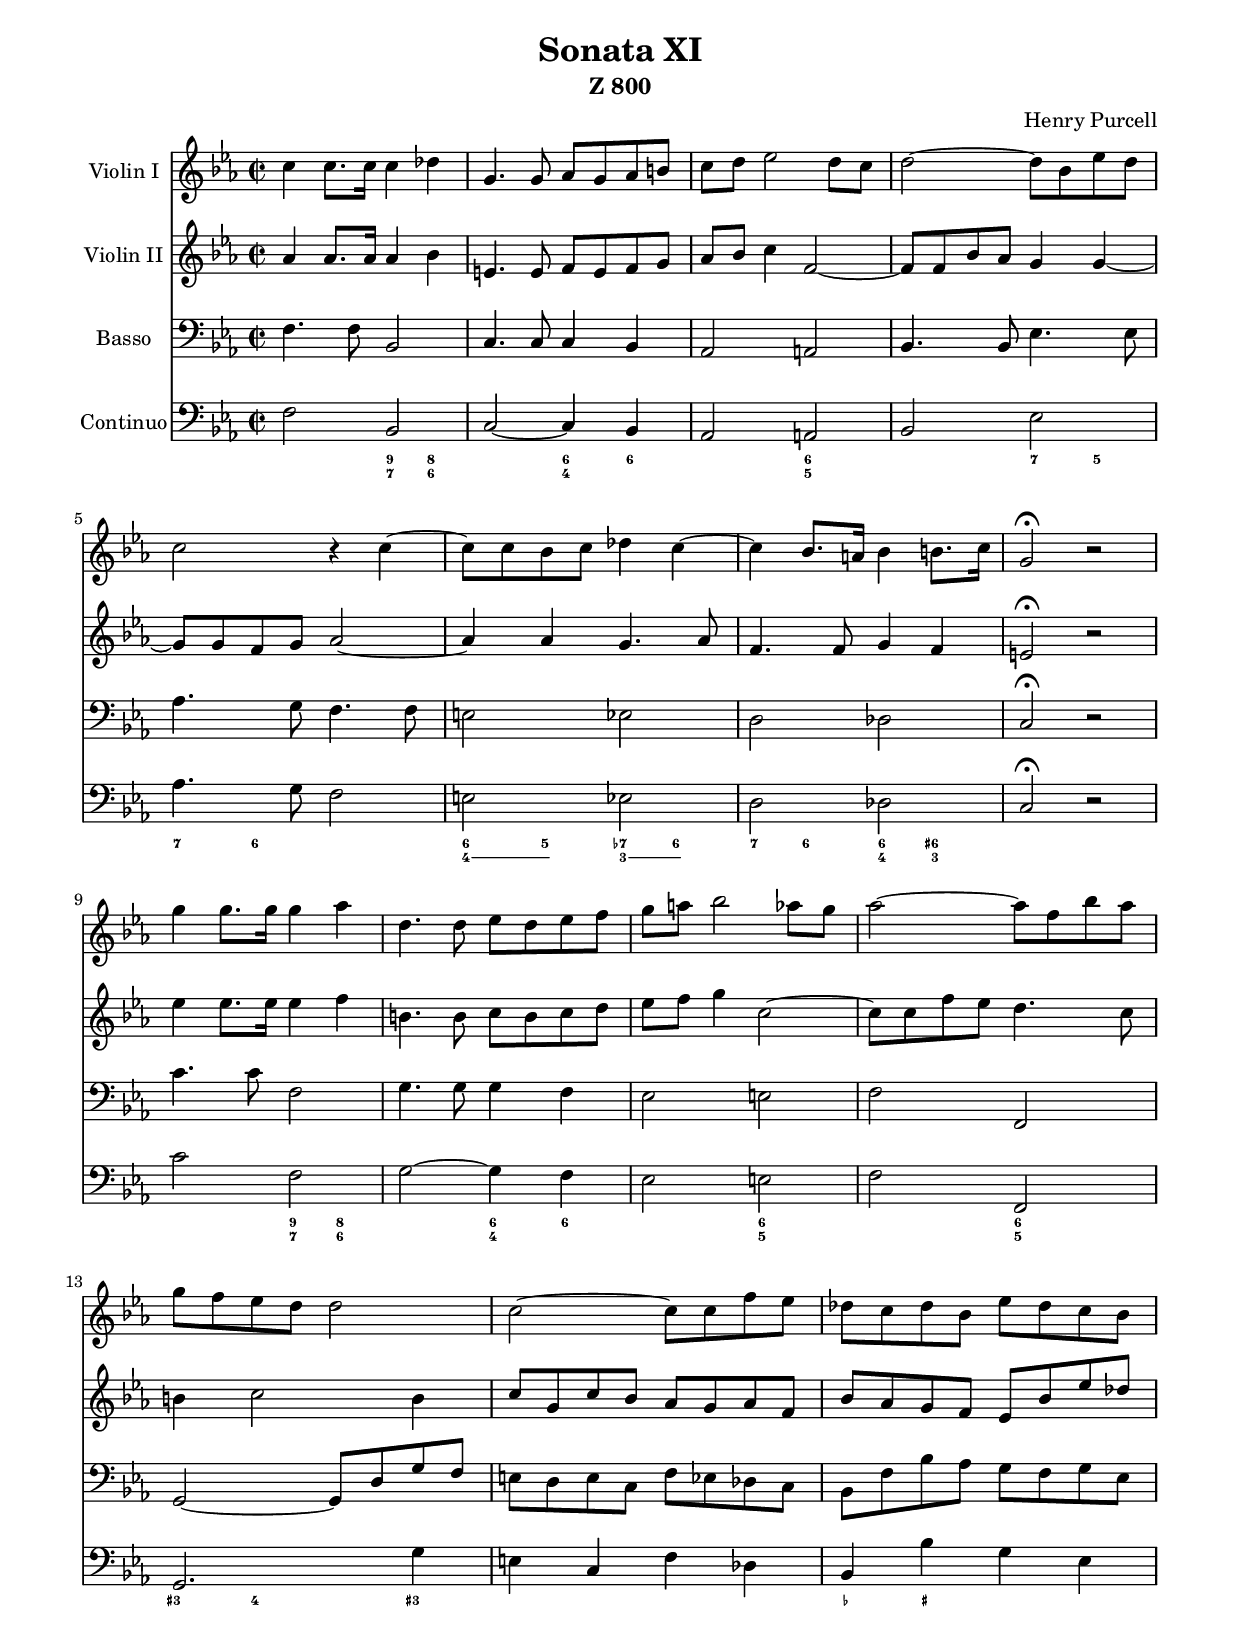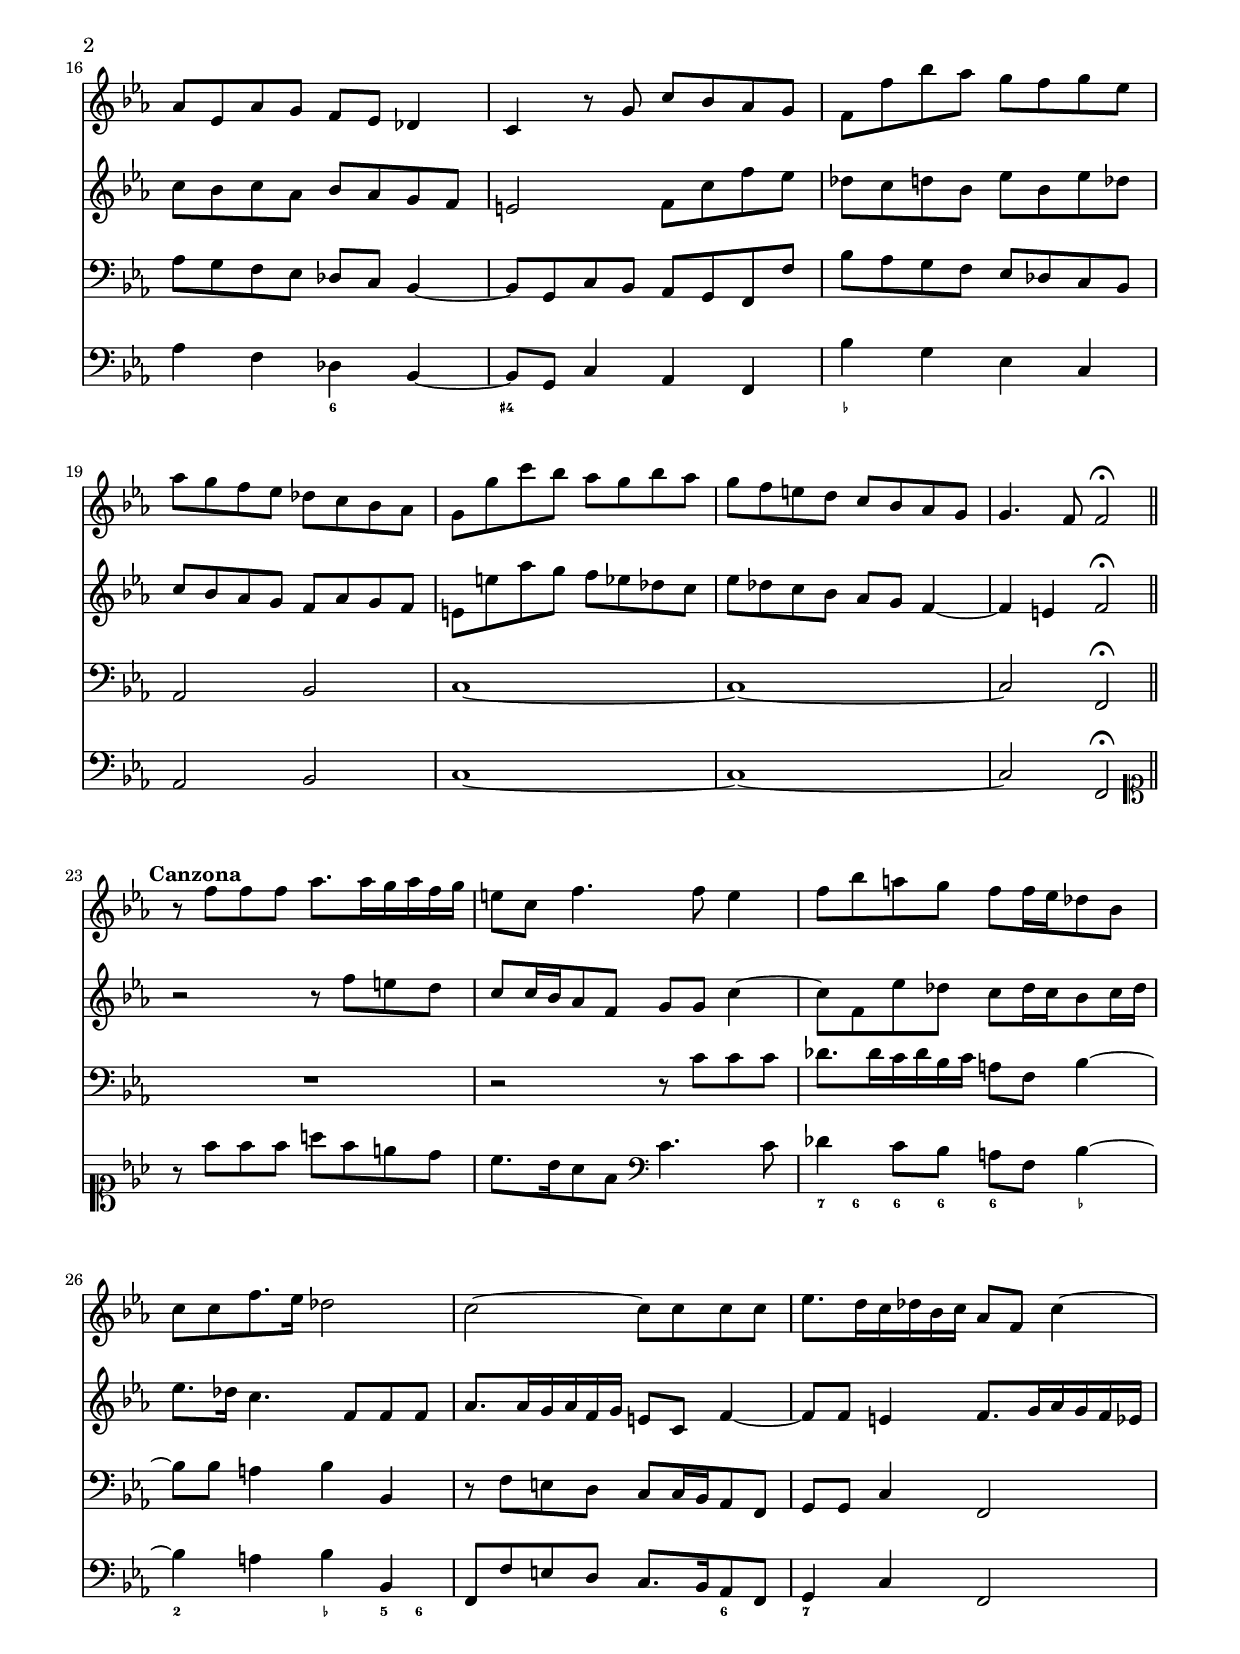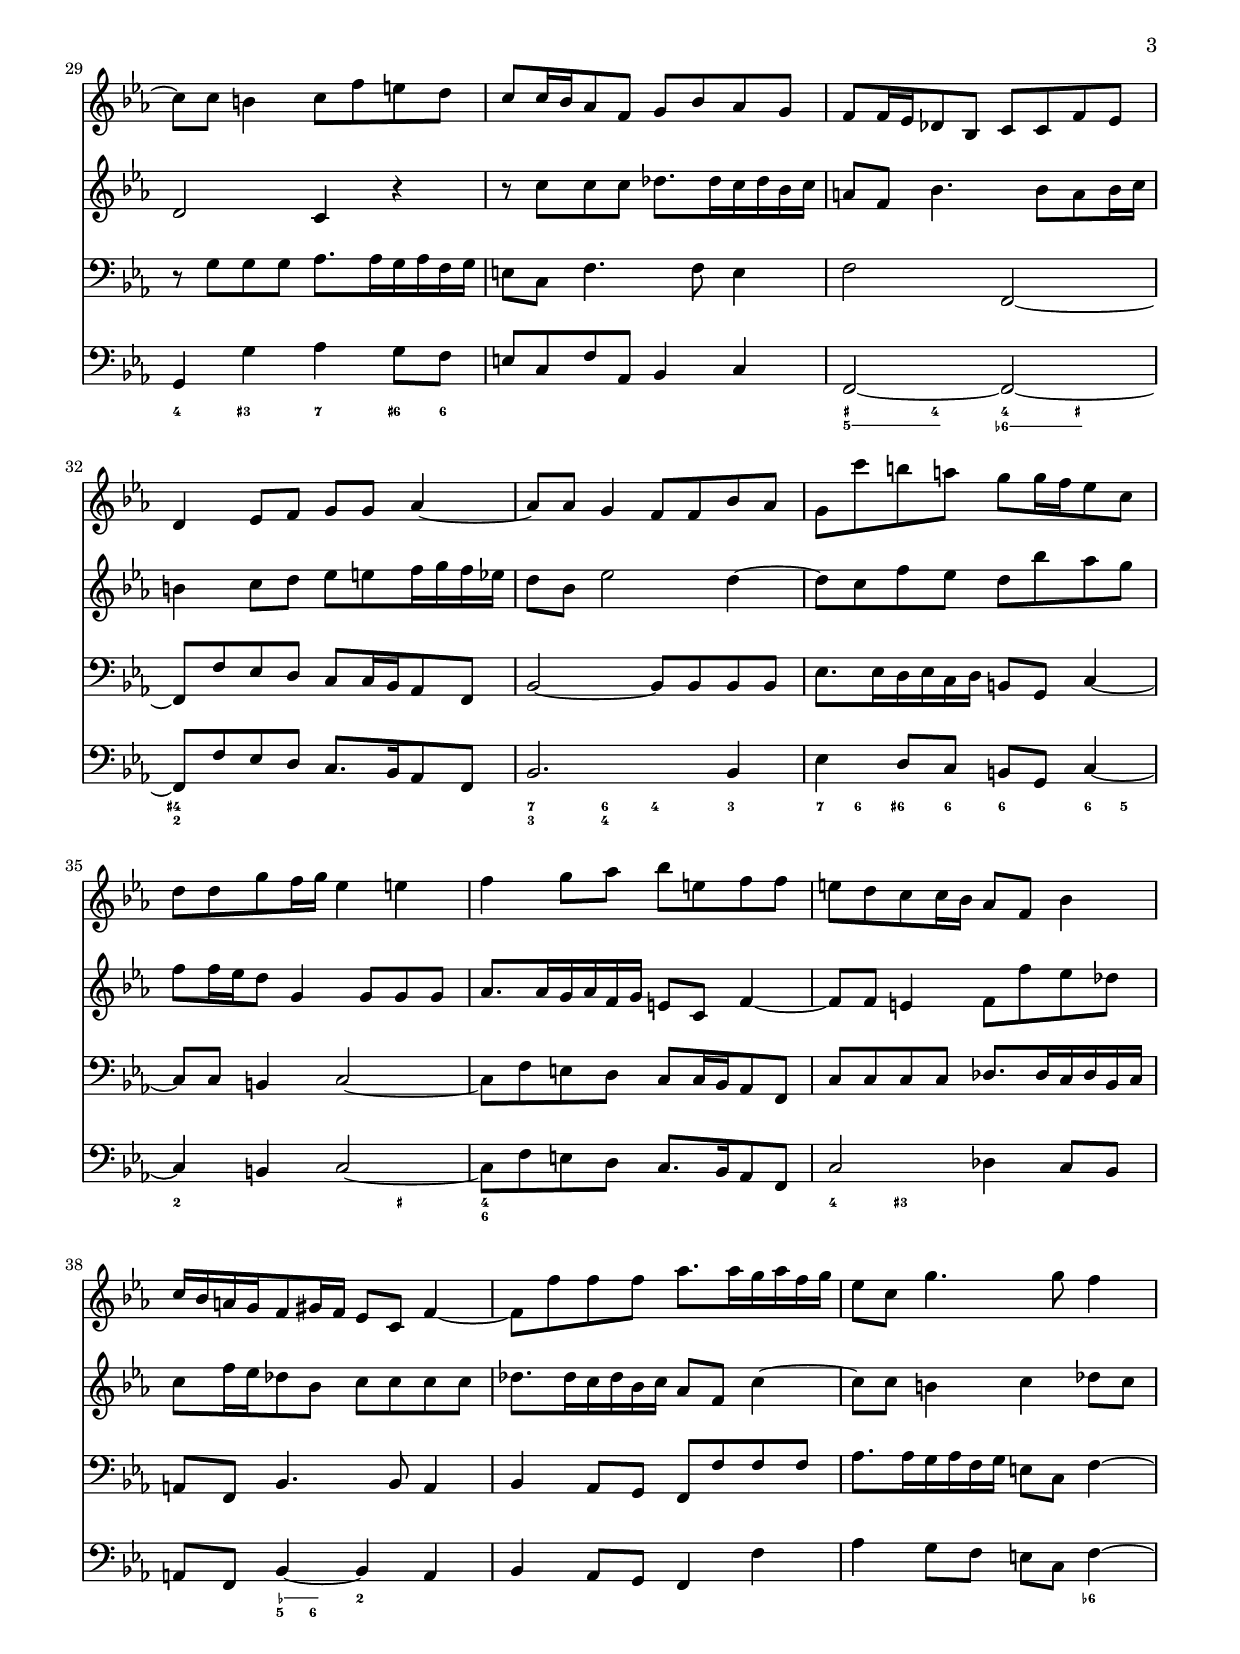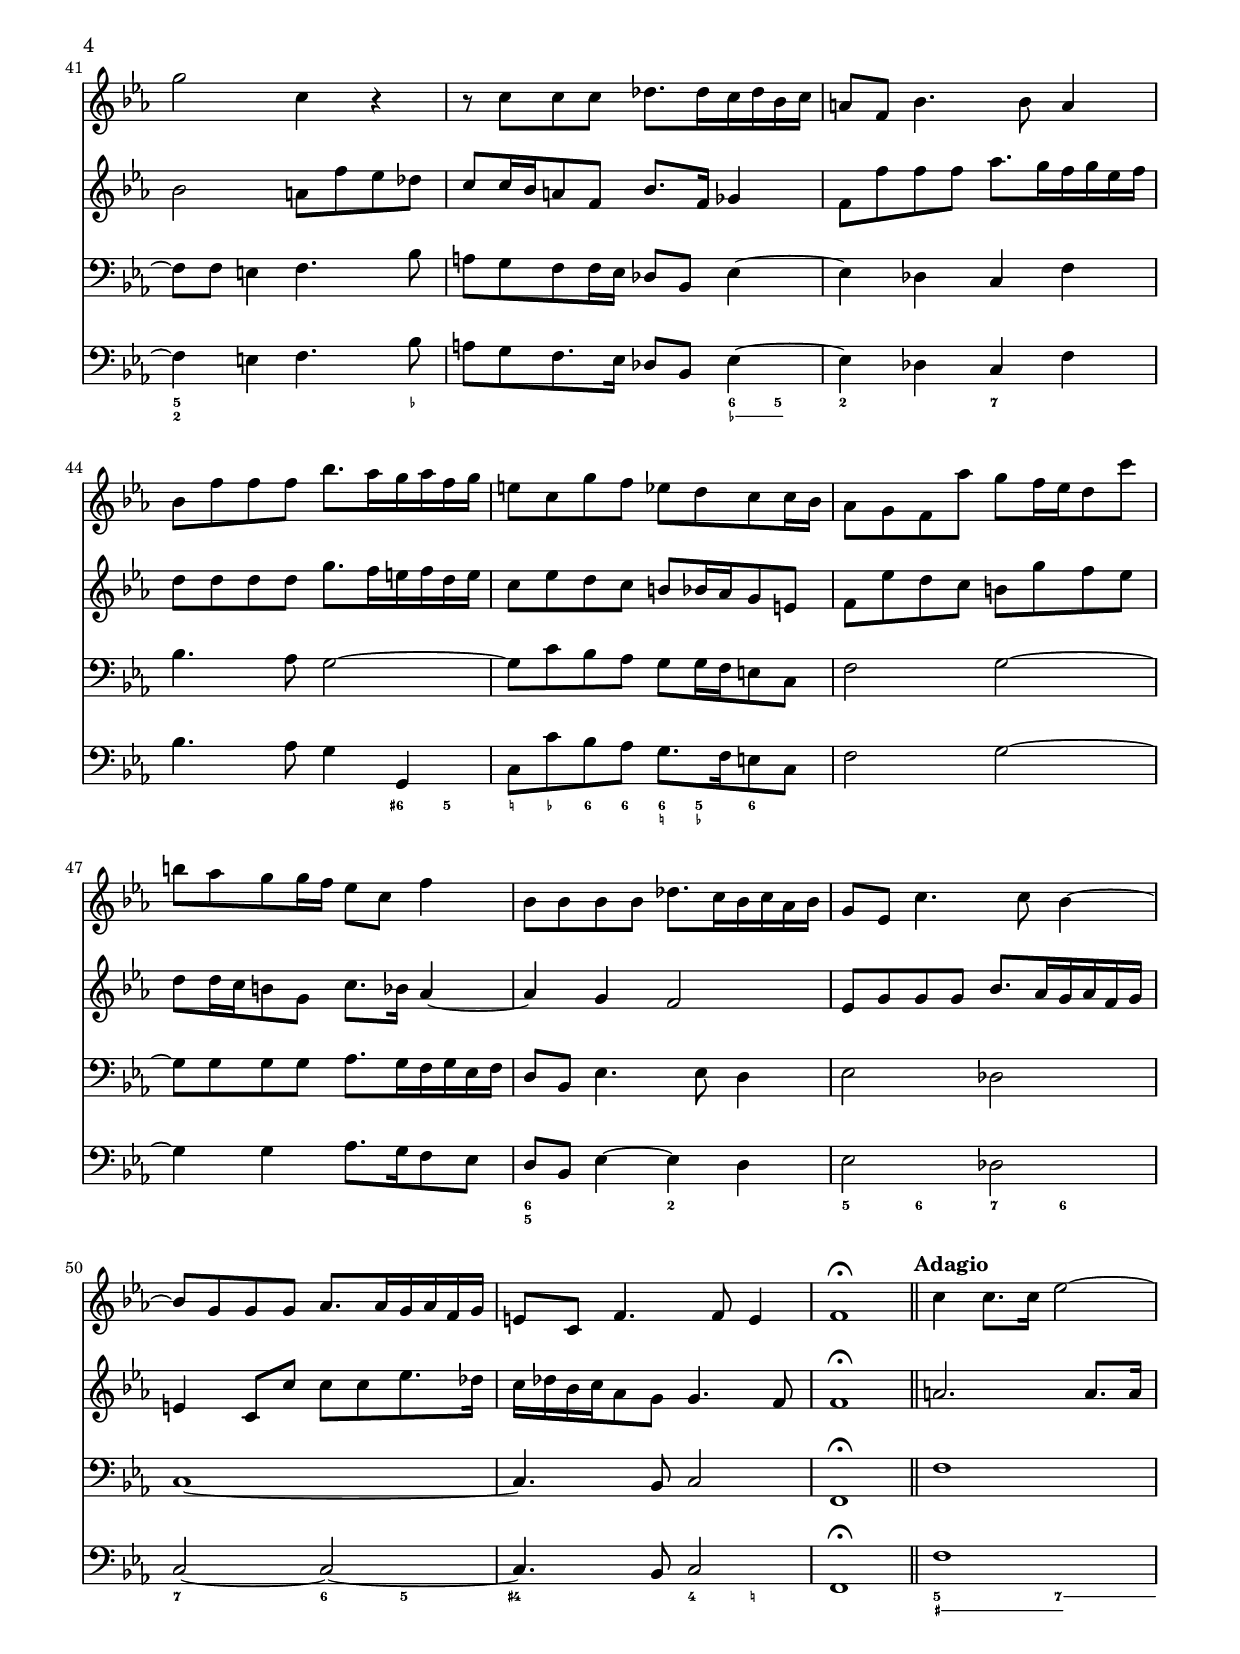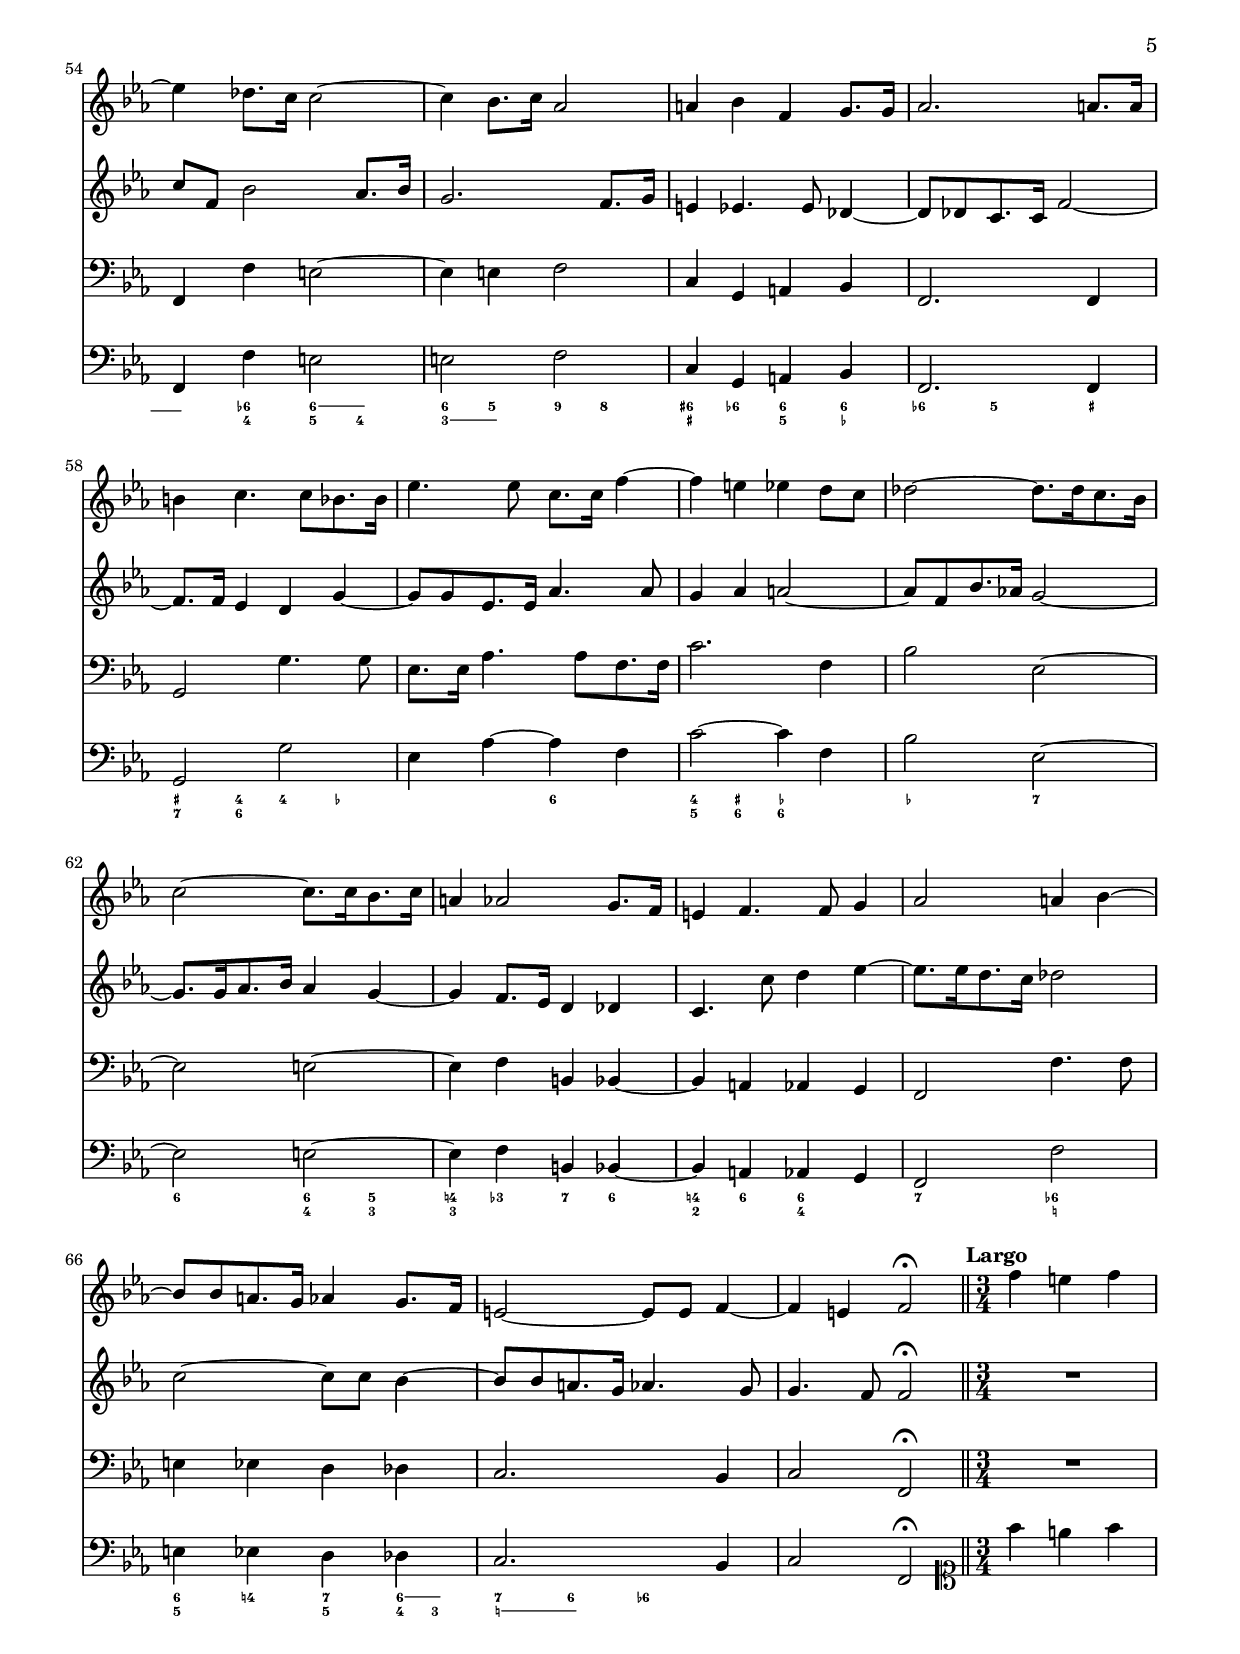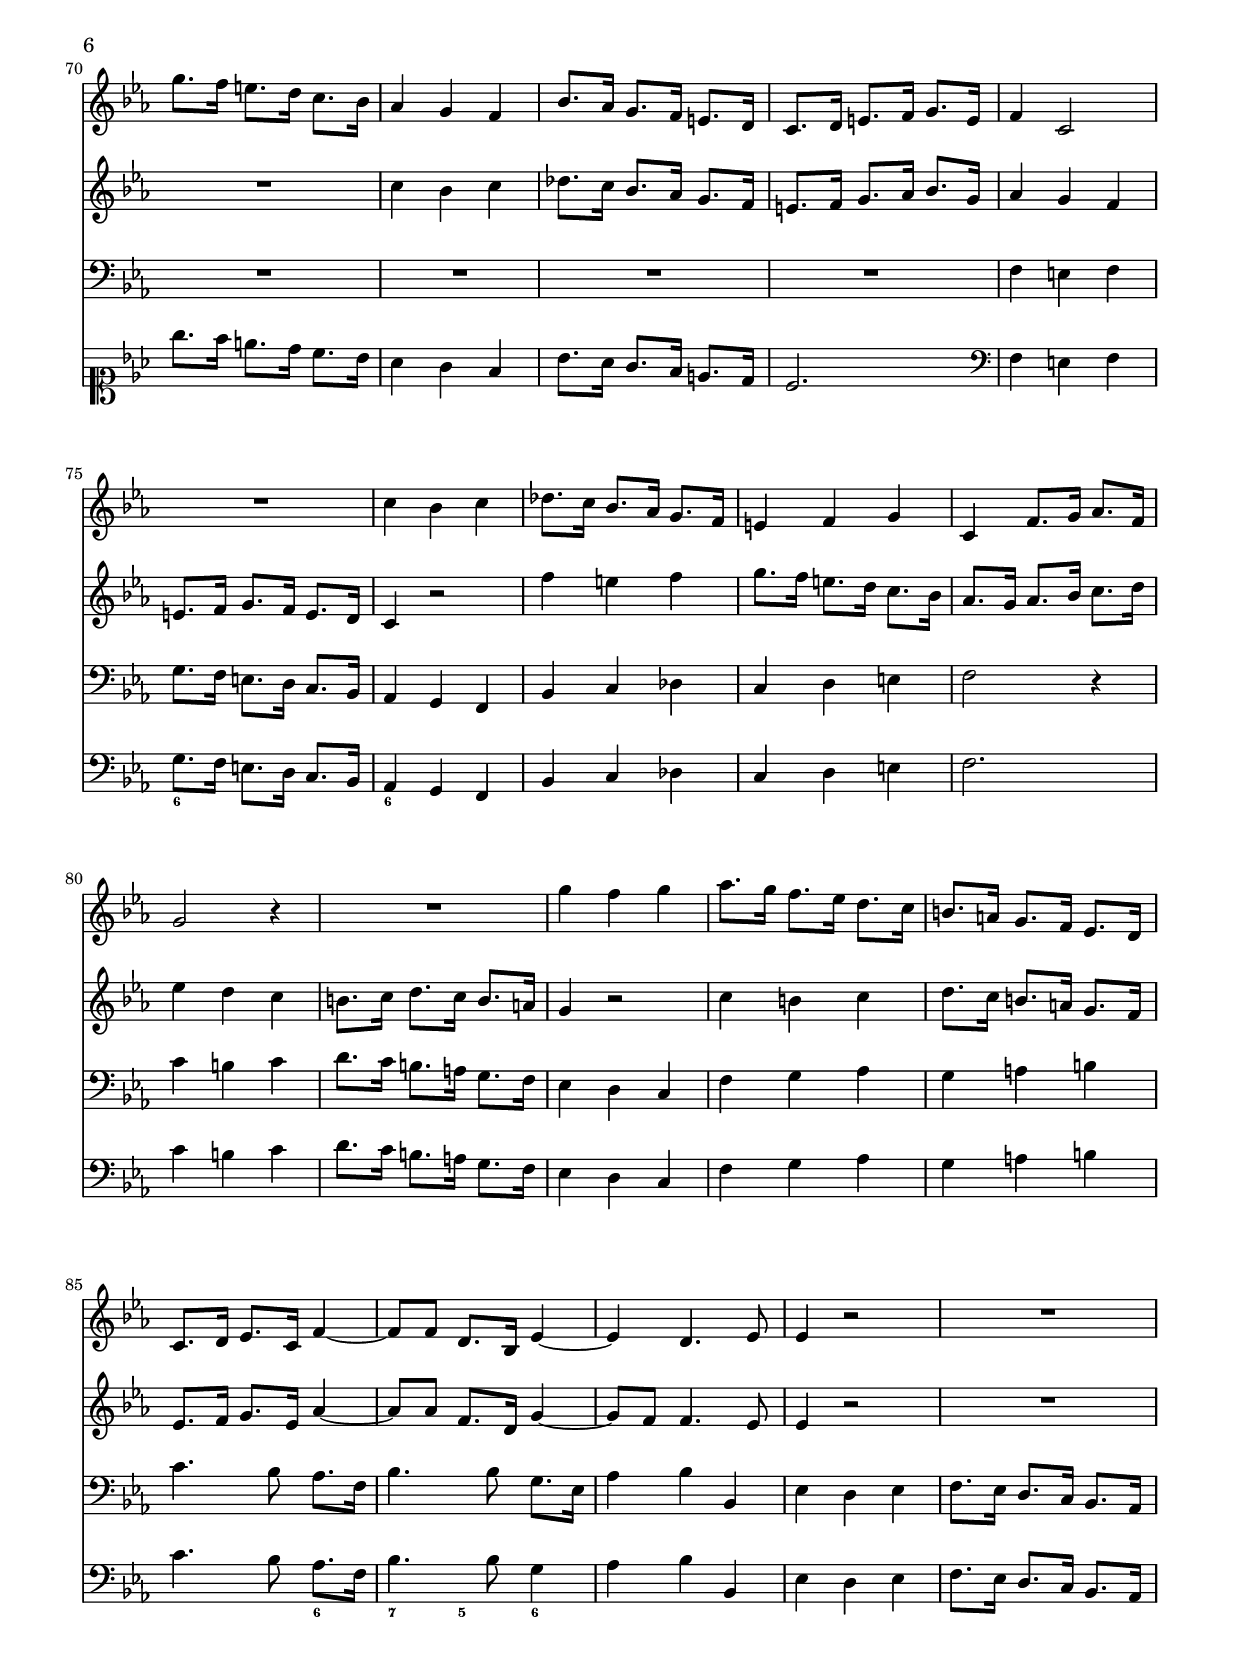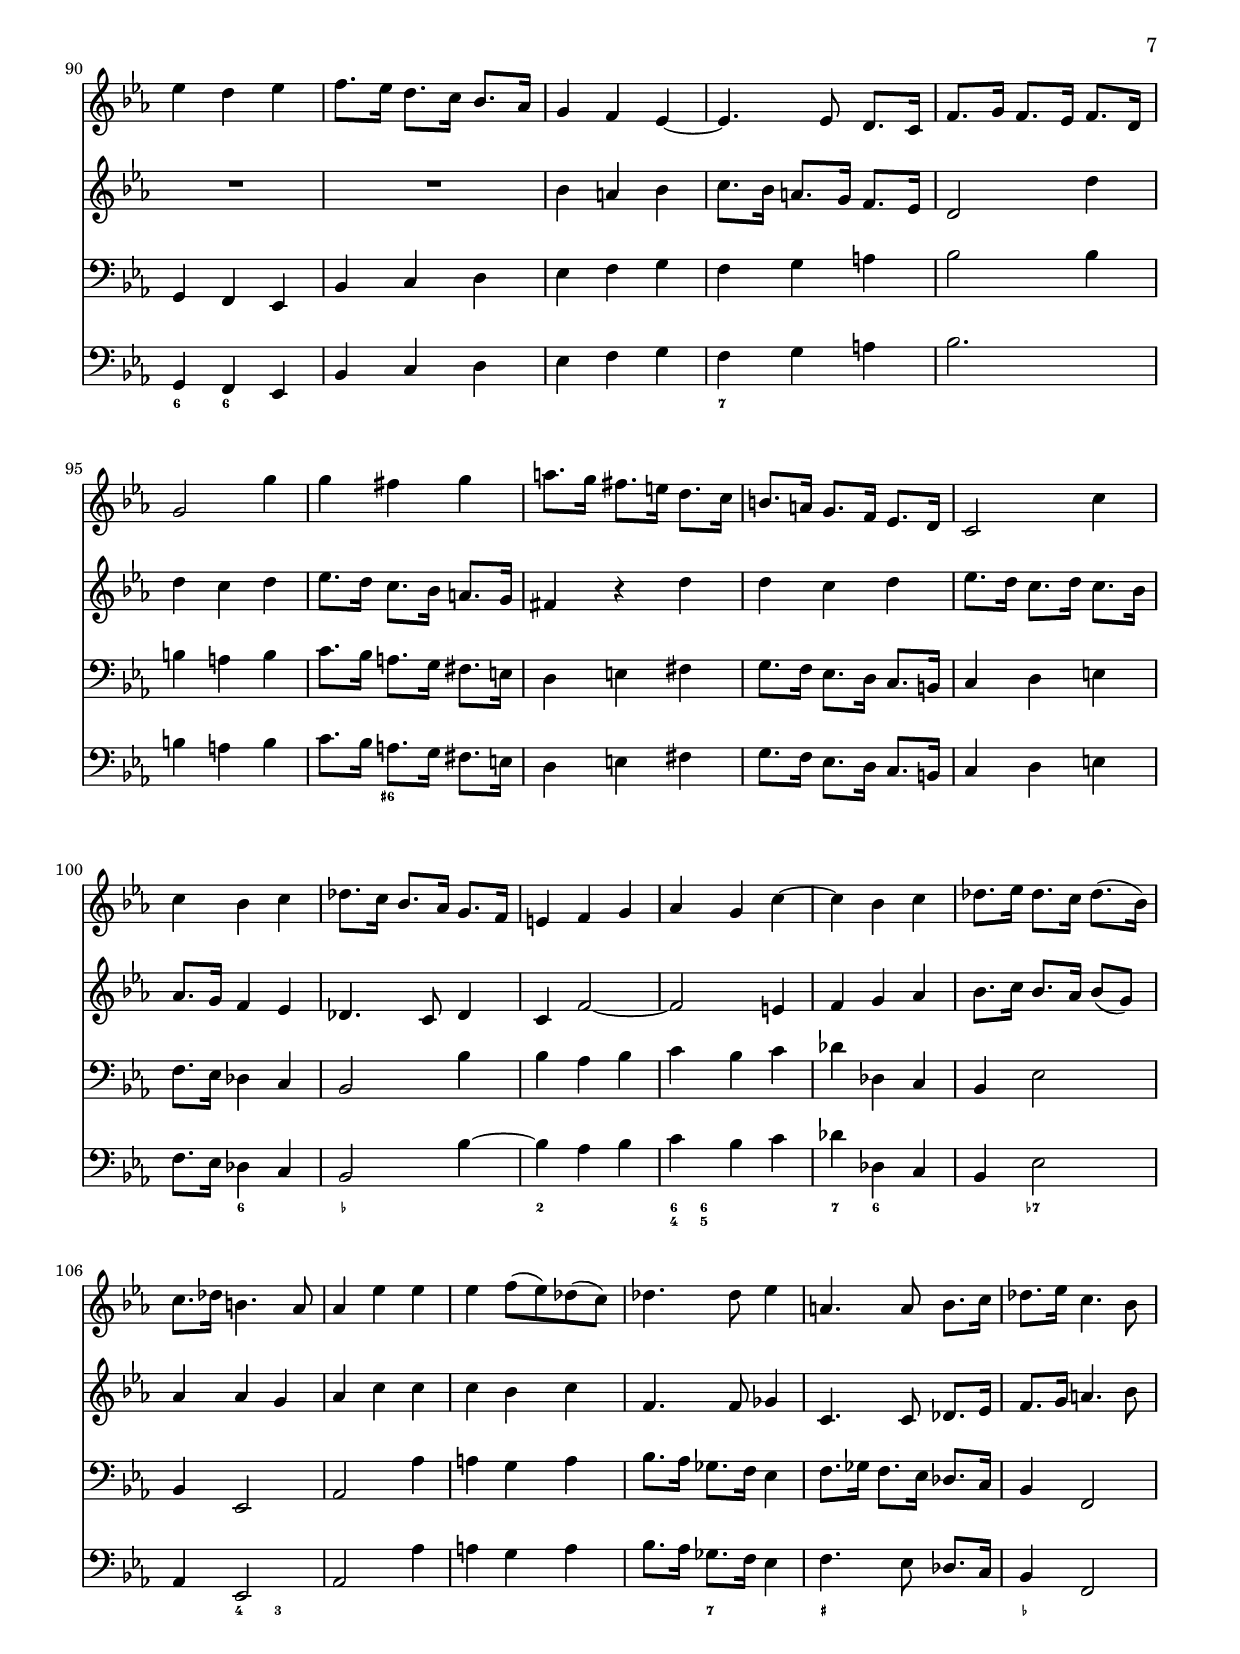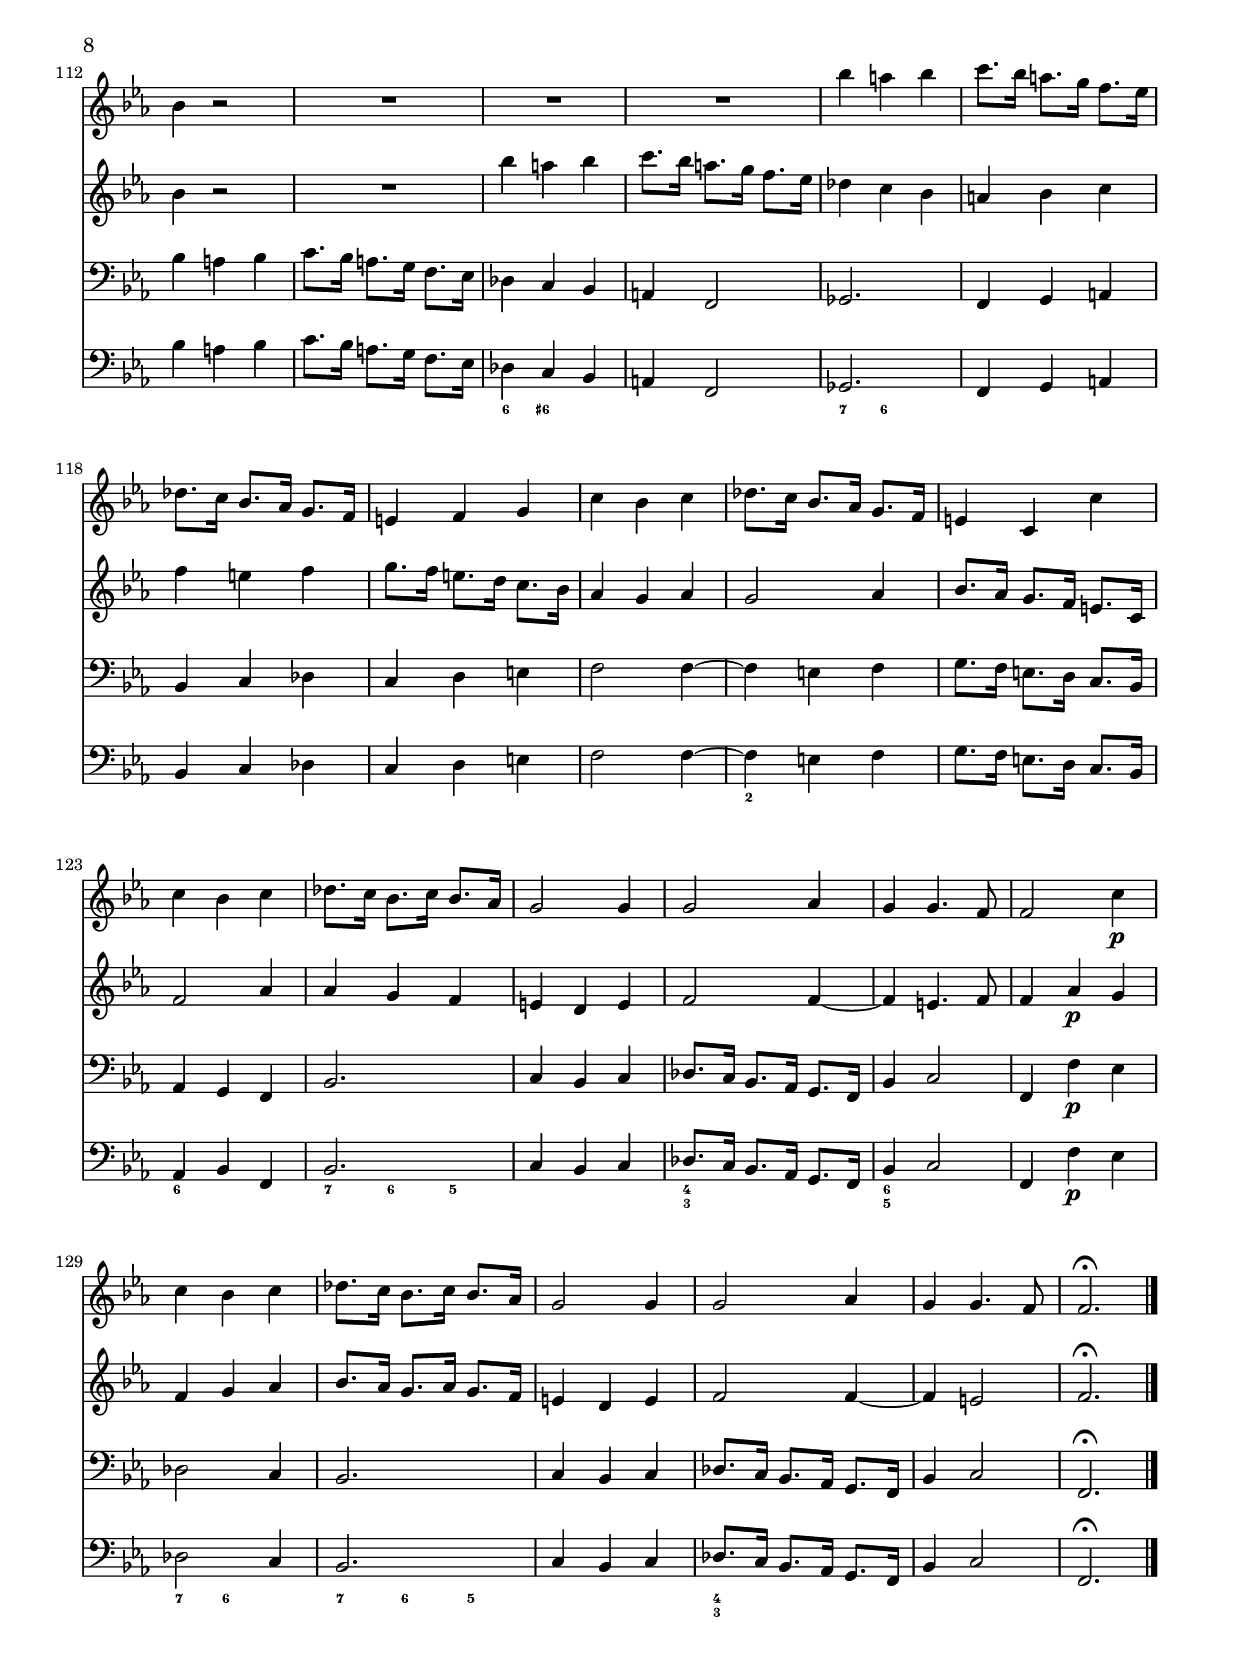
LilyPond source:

% See LICENSE.txt for license details
\version "2.18.2"

\include "config.ly"

adag = \markup { \bold Adagio }
canz = \markup { \bold Canzona }
larg = \markup { \bold Largo }

vlone = \relative c'' {
	\clef treble \key c \minor \time 2/2
	c4 c8. c16 c4 des
	g,4. g8 aes g aes b
	c d es2 d8 c
	d2 ~ d8 bes es d                           % m 4
	c2 r4 c ~
	c8 c bes c des4 c ~
	c bes8. a16 bes4 b8. c16
	g2\fermata r                               % m 8
	g'4 g8. g16 g4 aes
	d,4. d8 es d es f
	g a bes2 aes8 g
	aes2 ~ aes8 f bes aes                      % m 12
	g f es d d2
	c ~ c8 c f es
	des c des bes es des c bes
	aes es aes g f es des4                     % m 16
	c r8 g' c bes aes g
	f f' bes aes g f g es
	aes g f es des c bes aes
	g g' c bes aes g bes aes                   % m 20
	g f e d c bes aes g
	g4. f8 f2\fermata \bar "||"

	% canzona
	\mark \canz
	r8 f' f f aes8. aes16 g aes f g
	e8 c f4. f8 e4                             % m 24
	f8 bes a g f f16 es des8 bes
	c c f8. es16 des2
	c ~ c8 c c c
	es8. d16 c des bes c aes8 f c'4 ~          % m 28
	c8 c b4 c8 f e d
	c c16 bes aes8 f g bes aes g
	f f16 es des8 bes c c f es
	d4 es8 f g g aes4 ~                        % m 32
	aes8 aes g4 f8 f bes aes
	g c' b a g g16 f es8 c
	d d g f16 g es4 e
	f g8 aes bes e, f f                        % m 36
	e d c c16 bes aes8 f bes4
	c16 bes a g f8 gis16 f es8 c f4 ~
	f8 f' f f aes8. aes16 g aes f g
	es8 c g'4. g8 f4                           % m 40
	g2 c,4 r
	r8 c c c des8. des16 c des bes c
	a8 f bes4. bes8 a4
	bes8 f' f f bes8. aes16 g aes f g          % m 44
	e8 c g' f es d c c16 bes
	aes8 g f aes' g f16 es d8 c'
	b aes g g16 f es8 c f4          % aes: possible typo in ms
	bes,8 bes bes bes des8. c16 bes c aes bes  % m 48
	g8 es c'4. c8 bes4 ~
	bes8 g g g aes8. aes16 g aes f g
	e8 c f4. f8 e4
	f1\fermata \bar "||"                       % m 52

	% adagio
	\mark \adag
	c'4 c8. c16 es2 ~
	es4 des8. c16 c2 ~
	c4 bes8. c16 aes2
	a4 bes f g8. g16                           % m 56
	aes2. a8. a16
	b4 c4. c8 bes8. bes16
	es4. es8 c8. c16 f4 ~
	f e es d8 c                                % m 60
	des2 ~ des8. des16 c8. bes16
	c2 ~ c8. c16 bes8. c16
	a4 aes2 g8. f16
	e4 f4. f8 g4                               % m 64
	aes2 a4 bes ~
	bes8 bes a8. g16 aes4 g8. f16
	e2 ~ e8 e f4 ~
	f e f2\fermata \bar "||"                   % m 68

	% largo
	\time 3/4 \mark \larg f'4 e f
	g8. f16 e8. d16 c8. bes16
	aes4 g f
	bes8. aes16 g8. f16 e8. d16                % m 72
	c8. d16 e8. f16 g8. e16
	f4 c2
	R2.
	c'4 bes c                                  % m 76
	des8. c16 bes8. aes16 g8. f16
	e4 f g
	c, f8. g16 aes8. f16
	g2 r4                                      % m 80
	R2.
	g'4 f g
	aes8. g16 f8. es16 d8. c16
	b8. a16 g8. f16 es8. d16                   % m 84
	c8. d16 es8. c16 f4 ~
	f8 f d8. bes16 es4 ~
	es d4. es8
	es4 r2                                     % m 88
	R2.
	es'4 d es
	f8. es16 d8. c16 bes8. aes16
	g4 f es ~                                  % m 92
	es4. es8 d8. c16
	f8. g16 f8. es16 f8. d16
	g2 g'4
	g fis g                                    % m 96
	a8. g16 fis8. e16 d8. c16
	b8. a16 g8. f16 es8. d16
	c2 c'4
	c bes c                                    % m 100
	des8. c16 bes8. aes16 g8. f16
	e4 f g
	aes g c ~
	c bes c                                    % m 104
	des8. es16 des8. c16 des8.( bes16)
	c8. des16 b4. aes8
	aes4 es' es
	es f8( es) des( c)                         % m 108
	des4. des8 es4
	a,4. a8 bes8. c16
	des8. es16 c4. bes8
	bes4 r2                                    % m 112
	R2.*3
	bes'4 a bes                                % m 116
	c8. bes16 a8. g16 f8. es16
	des8. c16 bes8. aes16 g8. f16
	e4 f g
	c bes c                                    % m 120
	des8. c16 bes8. aes16 g8. f16
	e4 c c'
	c bes c
	des8. c16 bes8. c16 bes8. aes16            % m 124
	g2 g4
	g2 aes4
	g4 g4. f8
	f2 c'4\p                                   % m 128
	c bes c
	des8. c16 bes8. c16 bes8. aes16
	g2 g4
	g2 aes4                                    % m 132
	g4 g4. f8
	f2.\fermata \bar "|."
}

vltwo = \relative c'' {
	\clef treble \key c \minor \time 2/2
	aes4 aes8. aes16 aes4 bes
	e,4. e8 f e f g
	aes bes c4 f,2 ~
	f8 f bes aes g4 g ~                   % m 4
	g8 g f g aes2 ~
	aes4 aes g4. aes8
	f4. f8 g4 f
	e2\fermata r                          % m 8
	es'4 es8. es16 es4 f
	b,4. b8 c b c d
	es f g4 c,2 ~
	c8 c f es d4. c8                      % m 12
	b4 c2 b4
	c8 g c bes aes g aes f
	bes aes g f es bes' es des
	c bes c aes bes aes g f               % m 16
	e2 f8 c' f es
	des c d bes es bes es des
	c bes aes g f aes g f
	e e' aes g f es des c                 % m 20
	es des c bes aes g f4 ~
	f e f2\fermata \bar "||"

	% canzona
	r2 r8 f' e d
	c c16 bes aes8 f g g c4 ~             % m 24
	c8 f, es' des c des16 c bes8 c16 des
	es8. des16 c4. f,8 f f
	aes8. aes16 g aes f g e8 c f4 ~
	f8 f e4 f8. g16 aes g f es            % m 28
	d2 c4 r
	r8 c' c c des8. des16 c des bes c
	a8 f bes4. bes8 a bes16 c
	b4 c8 d es e f16 g f es               % m 32
	d8 bes es2 d4 ~
	d8 c f es d bes' aes g
	f8 f16 es d8 g,4 g8 g g
	aes8. aes16 g aes f g e8 c f4 ~       % m 36
	f8 f e4 f8 f' es des
	c f16 es des8 bes c c c c
	des8. des16 c des bes c aes8 f c'4 ~
	c8 c b4 c des8 c                      % m 40
	bes2 a8 f' es des
	c c16 bes a8 f bes8. f16 ges4
	f8 f' f f aes8. g16 f g es f
	d8 d d d g8. f16 e f d e              % m 44
	c8 es d c b8 bes16 aes g8 e
	f es' d c b g' f es
	d d16 c b8 g c8. bes16 aes4 ~
	aes g f2                              % m 48
	es8 g g g bes8. aes16 g aes f g
	e4 c8 c' c c es8. des16
	c des bes c aes8 g g4. f8
	f1\fermata \bar "||"                  % m 52

	% adagio
	a2. a8. a16
	c8 f, bes2 aes8. bes16
	g2. f8. g16
	e4 es4. es8 des4 ~                    % m 56
	des8 des c8. c16 f2 ~
	f8. f16 es4 d g ~
	g8 g es8. es16 aes4. aes8
	g4 aes a2 ~                           % m 60
	a8 f bes8. aes16 g2 ~
	g8. g16 aes8. bes16 aes4 g ~
	g f8. es16 d4 des
	c4. c'8 d4 es ~                       % m 64
	es8. es16 d8. c16 des2
	c ~ c8 c bes4 ~
	bes8 bes a8. g16 aes4. g8
	g4. f8 f2\fermata \bar "||"           % m 68

	% largo
	\time 3/4 R2.*2
	c'4 bes c
	des8. c16 bes8. aes16 g8. f16         % m 72
	e8. f16 g8. aes16 bes8. g16
	aes4 g f
	e8. f16 g8. f16 e8. d16
	c4 r2                                 % m 76
	f'4 e f
	g8. f16 e8. d16 c8. bes16
	aes8. g16 aes8. bes16 c8. d16
	es4 d c                               % m 80
	b8. c16 d8. c16 b8. a16
	g4 r2
	c4 b c
	d8. c16 b8. a16 g8. f16               % m 84
	es8. f16 g8. es16 aes4 ~
	aes8 aes f8. d16 g4 ~
	g8 f f4. es8
	es4 r2                                % m 88
	R2.*3
	bes'4 a bes                           % m 92
	c8. bes16 a8. g16 f8. es16
	d2 d'4
	d c d
	es8. d16 c8. bes16 a8. g16            % m 96
	fis4 r d'
	d c d
	es8. d16 c8. d16 c8. bes16
	aes8. g16 f4 es                       % m 100
	des4. c8 des4
	c f2 ~
	f e4
	f g aes                               % m 104
	bes8. c16 bes8. aes16 bes8( g)
	aes4 aes g
	aes c c
	c bes c                               % m 108
	f,4. f8 ges4
	c,4. c8 des8. es16
	f8. g16 a4. bes8
	bes4 r2                               % m 112
	R2.
	bes'4 a bes
	c8. bes16 a8. g16 f8. es16
	des4 c bes                            % m 116
	a bes c
	f e f
	g8. f16 e8. d16 c8. bes16
	aes4 g aes                            % m 120
	g2 aes4
	bes8. aes16 g8. f16 e8. c16
	f2 aes4
	aes g f                               % m 124
	e d e
	f2 f4 ~
	f e4. f8
	f4 aes\p g                            % m 128
	f g aes
	bes8. aes16 g8. aes16 g8. f16
	e4 d e
	f2 f4 ~                               % m 132
	f e2
	f2.\fermata \bar "|."
}

basso = \relative c {
	\clef bass \key c \minor \time 2/2
	f4. f8 bes,2
	c4. c8 c4 bes
	aes2 a
	bes4. bes8 es4. es8                  % m 4
	aes4. g8 f4. f8
	e2 es
	d des
	c\fermata r                          % m 8
	c'4. c8 f,2
	g4. g8 g4 f
	es2 e
	f f,                                 % m 12
	g ~ g8 d' g f
	e d e c f es des c
	bes f' bes aes g f g es
	aes g f es des c bes4 ~              % m 16
	bes8 g c bes aes g f f'
	bes aes g f es des c bes
	aes2 bes
	c1 ~                                 % m 20
	c ~
	c2 f,\fermata \bar "||"

	% canzona
	R1
	r2 r8 c'' c c                        % m 24
	des8. des16 c des bes c a8 f bes4 ~
	bes8 bes a4 bes bes,
	r8 f' e d c c16 bes aes8 f
	g g c4 f,2                           % m 28
	r8 g' g g aes8. aes16 g aes f g
	e8 c f4. f8 e4
	f2 f, ~
	f8 f' es d c c16 bes aes8 f          % m 32
	bes2 ~ bes8 bes bes bes
	es8. es16 d es c d b8 g c4 ~
	c8 c b4 c2 ~
	c8 f e d c c16 bes aes8 f            % m 36
	c' c c c des8. des16 c des bes c
	a8 f bes4. bes8 a4
	bes aes8 g f f' f f
	aes8. aes16 g aes f g e8 c f4 ~      % m 40
	f8 f e4 f4. bes8
	a g f f16 es des8 bes es4 ~
	es des c f
	bes4. aes8 g2 ~                      % m 44
	g8 c bes aes g g16 f e8 c
	f2 g ~
	g8 g g g aes8. g16 f g es f
	d8 bes es4. es8 d4                   % m 48
	es2 des
	c1 ~
	c4. bes8 c2
	f,1\fermata \bar "||"                % m 52

	% adagio
	f'
	f,4 f' e2 ~
	e4 e f2
	c4 g a bes                           % m 56
	f2. f4
	g2 g'4. g8
	es8. es16 aes4. aes8 f8. f16
	c'2. f,4                             % m 60
	bes2 es, ~
	es e ~
	e4 f b, bes ~
	bes a aes g                          % m 64
	f2 f'4. f8
	e4 es d des
	c2. bes4
	c2 f,\fermata \bar "||"              % m 68

	% largo
	\time 3/4 R2.*5
	f'4 e f
	g8. f16 e8. d16 c8. bes16
	aes4 g f                             % m 76
	bes c des
	c d e
	f2 r4
	c' b c                               % m 80
	d8. c16 b8. a16 g8. f16
	es4 d c
	f g aes
	g a b                                % m 84
	c4. bes8 aes8. f16
	bes4. bes8 g8. es16
	aes4 bes bes,
	es d es                              % m 88
	f8. es16 d8. c16 bes8. aes16
	g4 f es
	bes' c d
	es f g                               % m 92
	f g a
	bes2 bes4
	b a b
	c8. bes16 a8. g16 fis8. e16          % m 96
	d4 e fis
	g8. f16 es8. d16 c8. b16
	c4 d e
	f8. es16 des4 c                      % m 100
	bes2 bes'4
	bes aes bes
	c bes c
	des des, c                           % m 104
	bes es2
	bes4 es,2
	aes aes'4
	a g a                                % m 108
	bes8. aes16 ges8. f16 es4
	f8. ges16 f8. es16 des8. c16
	bes4 f2
	bes'4 a bes                          % m 112
	c8. bes16 a8. g16 f8. es16
	des4 c bes
	a f2
	ges2.                                % m 116
	f4 g a
	bes c des
	c d e
	f2 f4 ~                              % m 120
	f e f
	g8. f16 e8. d16 c8. bes16
	aes4 g f
	bes2.                                % m 124
	c4 bes c
	des8. c16 bes8. aes16 g8. f16
	bes4 c2
	f,4 f'\p es                          % m 128
	des2 c4
	bes2.
	c4 bes c
	des8. c16 bes8. aes16 g8. f16        % m 132
	bes4 c2
	f,2.\fermata \bar "|."
}

continuo = {
	<<
	\relative c {
		\clef bass \key c \minor \time 2/2
		f2 bes,
		c ~ c4 bes
		aes2 a
		bes es                              % m 4
		aes4. g8 f2
		e es
		d des
		c\fermata r                         % m 8
		c' f,
		g ~ g4 f
		es2 e
		f f,                                % m 12
		g2. g'4
		e c f des
		bes bes' g es
		aes f des bes ~                     % m 16
		bes8 g c4 aes f
		bes' g es c
		aes2 bes
		c1 ~                                % m 20
		c ~
		c2 f,\fermata \bar "||"

		% canzona
		\clef soprano r8 f''' f f a f e d
		c8. bes16 aes8 f \clef bass c4. c8  % m 24
		des4 c8 bes a f bes4 ~
		bes a bes bes,
		f8 f' e d c8. bes16 aes8 f
		g4 c f,2                            % m 28
		g4 g' aes g8 f
		e c f aes, bes4 c
		f,2 ~ f ~
		f8 f' es d c8. bes16 aes8 f         % m 32
		bes2. bes4
		es d8 c b g c4 ~
		c b c2 ~
		c8 f e d c8. bes16 aes8 f           % m 36
		c'2 des4 c8 bes
		a f bes4 ~ bes a4
		bes4 aes8 g f4 f'
		aes g8 f e c f4 ~                   % m 40
		f e f4. bes8
		a g f8. es16 des8 bes es4 ~
		es des c f
		bes4. aes8 g4 g,                    % m 44
		c8 c' bes aes g8. f16 e8 c
		f2 g ~
		g4 g aes8. g16 f8 es
		d bes es4 ~ es d                    % m 48
		es2 des
		c2 ~ c ~
		c4. bes8 c2
		f,1\fermata \bar "||"               % m 52

		% adagio
		f'1
		f,4 f' e2
		e f
		c4 g a bes                          % m 56
		f2. f4
		g2 g'
		es4 aes ~ aes f
		c'2 ~ c4 f,                         % m 60
		bes2 es, ~
		es e ~
		e4 f b, bes ~
		bes a aes g                         % m 64
		f2 f'
		e4 es d des
		c2. bes4
		c2 f,\fermata \bar "||"             % m 68

		\clef soprano \time 3/4 f'''4 e f
		g8. f16 e8. d16 c8. bes16
		aes4 g f
		bes8. aes16 g8. f16 e8. d16         % m 72
		c2.
		\clef bass f,4 e f
		g8. f16 e8. d16 c8. bes16
		aes4 g f                            % m 76
		bes c des
		c d e
		f2.
		c'4 b c                             % m 80
		d8. c16 b8. a16 g8. f16
		es4 d c
		f g aes
		g a b                               % m 84
		c4. bes8 aes8. f16
		bes4. bes8 g4
		aes bes bes,
		es d es                             % m 88
		f8. es16 d8. c16 bes8. aes16
		g4 f es
		bes' c d
		es f g                              % m 92
		f g a
		bes2.
		b4 a b
		c8. bes16 a8. g16 fis8. e16         % m 96
		d4 e fis
		g8. f16 es8. d16 c8. b16
		c4 d e
		f8. es16 des4 c                     % m 100
		bes2 bes'4 ~
		bes aes bes
		c bes c
		des des, c                          % m 104
		bes es2
		aes,4 es2
		aes aes'4
		a g a                               % m 108
		bes8. aes16 ges8. f16 es4
		f4. es8 des8. c16
		bes4 f2
		bes'4 a bes                         % m 112
		c8. bes16 a8. g16 f8. es16
		des4 c bes
		a f2
		ges2.                               % m 116
		f4 g a
		bes c des
		c d e
		f2 f4 ~                             % m 120
		f e f
		g8. f16 e8. d16 c8. bes16
		aes4 bes f
		bes2.                               % m 124
		c4 bes c
		des8. c16 bes8. aes16 g8. f16
		bes4 c2
		f,4 f'\p es                         % m 128
		des2 c4
		bes2.
		c4 bes c
		des8. c16 bes8. aes16 g8. f16       % m 132
		bes4 c2
		f,2.\fermata \bar "|."
	}

	\new FiguredBass {
		\override FiguredBass.BassFigure #'font-size = #-1
		\figuremode {
			r2 <9 7>4 <8 6>
			r2 <6 4>4 <6>
			r2 <6 5>
			r <7>4 <5>                               % m 4
			<7> <6> r2
			\bassFigureExtendersOn <6 4>4 <5 4>
			    <7- 3> <6 3>\bassFigureExtendersOff
			<7> <6> <6 4> <6+ 3>
			r1                                       % m 8
			r2 <9 7>4 <8 6>
			r2 <6 4>4 <6>
			r2 <6 5>
			r <6 5>                                  % m 12
			<3+>4 <4>2 <3+>4
			r1
			<_->4 <_+> r2
			r2 <6>                                   % m 16
			<4+> r
			<_-> r
			R1*6
			<7>8 <6> <6> <6> <6>4 <_->
			<2>2 <_->4 <5>8 <6>
			r2. <6>4
			<7>1                                     % m 28
			<4>4 <3+> <7> <6+>8 <6>
			r1
			<_+ 5>4 \bassFigureExtendersOn <4 5>
			    <4\! 6-> <_+ 6-> \bassFigureExtendersOff
			<4+ 2>4 r2.                              % m 32
			<7 3>4 <6 4> <4> <3>
			<7>8 <6> <6+> <6> <6>4 <6>8 <5>
			<2>2 r4 <_+>
			<4 6>1                                   % m 36
			<4>4 <3+> r2
			r4 \bassFigureExtendersOn <_- 5>8
			    <_- 6> \bassFigureExtendersOff <2>2
			r1
			r2. <6->4                                % m 40
			<5 2> r2 r8 <_->
			r2. <6 _->8 \bassFigureExtendersOn
			    <5 _-> \bassFigureExtendersOff
			<2>2 <7>
			r2. <6+>8 <5>                            % m 44
			<_!> <_-> <6> <6> <6 _!> <5 _-> <6>4
			r1
			r
			<6 5>2 <2>                               % m 48
			<5>4 <6> <7> <6>
			<7>2 <6>4 <5>
			<4+>2 <4>4 <_!>
			r1                                       % m 52

			% adagio
			\bassFigureExtendersOn <5 _+>2 <7 _+>
			<7>4 <6- 4> <6\! 5> <6 4>
			<6\! 3\!>4 <5 3> <9> <8>
			\bassFigureExtendersOff <6+ _+> <6->
			    <6 5> <6 _->                         % m 56
			<6-> <5> r <_+>
			<_+ 7> <4 6> <4> <_->
			r2 <6>
			<4 5>4 <_+ 6> <_- 6> r                   % m 60
			<_->2 <7>
			<6> <6 4>4 <5 3>
			<4! 3> <3-> <7> <6>
			<4! 2> <6> <6 4>2                        % m 64
			<7> <6- _!>
			<6 5>4 <4!> <7 5> <6 4>8
			    \bassFigureExtendersOn <6 3>
			<7 _!>4 <6 _!> \bassFigureExtendersOff
			    <6->2
			r1                                       % m 68

			% largo
			R2.*6
			<6>2.
			<6>                                      % m 76
			R2.*8
			r2 <6>4
			<7> <5> <6>                              % m 86
			R2.*3
			<6>4 <6> r
			r2.
			r                                        % m 92
			<7>
			r
			r
			r4 <6+> r                                % m 96
			R2.*3
			r4 <6> r                                 % m 100
			<_->2 r4
			<2> r2
			<6 4>8 <6 5> r2
			<7>4 <6> r                               % m 104
			r <7->2
			r4 <4> <3>
			r2.
			r                                        % m 108
			r4 <7> r
			<_+> r2
			<_->4 r2
			r2.                                      % m 112
			r
			<6>4 <6+> r
			r2.
			<7>4 <6> r                               % m 116
			R2.*4
			<2>2.
			r
			<6>
			<7>4 <6> <5>                             % m 124
			r2.
			<4 3>
			<6 5>
			r2.                                      % m 128
			<7>4 <6> r
			<7> <6> <5>
			r2.
			<4 3>                                    % m 132
			r
			r
		}
	}
	>>
}

\header {
	title    = "Sonata XI"
	subtitle = "Z 800"
	composer = "Henry Purcell"
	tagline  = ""
}

\score {
	<<
	\override Score.Script.staff-padding = #0.8
	\override Score.RehearsalMark #'font-size = #0
	\override Score.RehearsalMark #'self-alignment-X = #-1
	\new Staff {
		\set Staff.instrumentName = #"Violin I"
		\vlone
	}
	\new Staff {
		\set Staff.instrumentName = #"Violin II"
		\vltwo
	}
	\new Staff {
		\set Staff.instrumentName = #"Basso"
		\basso
	}
	\new Staff {
		\set Staff.instrumentName = #"Continuo"
		\continuo
	}
	>>
}
